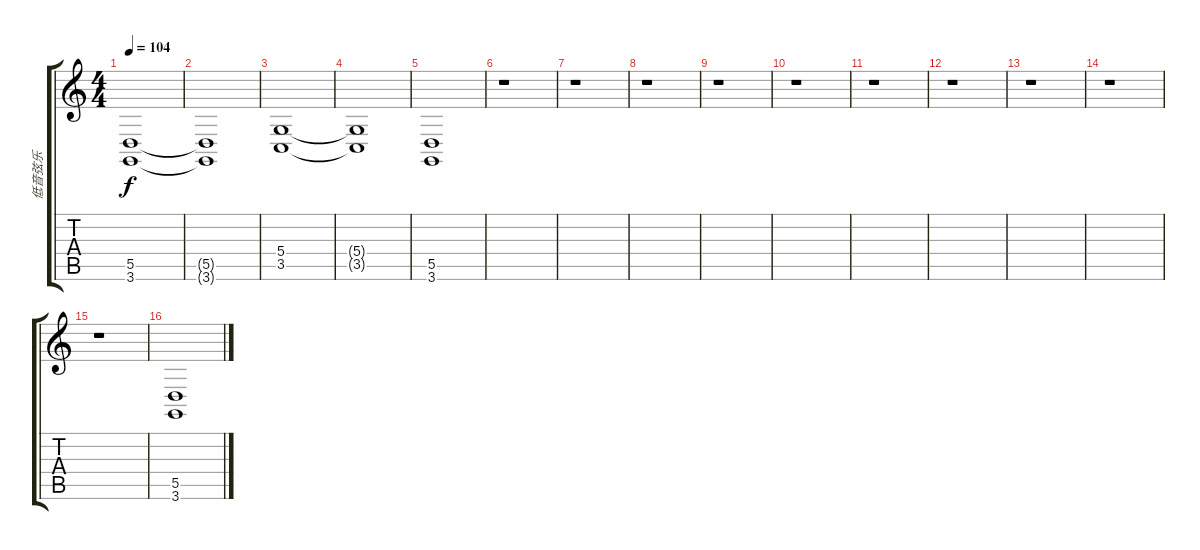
\track ("低音弦乐" "低音弦乐") {instrument stringensemble1}
\staff {score tabs}
\tuning (E4 B3 G3 D3 A2 E2) {hide}
\ts (4 4)
\tempo 104
\clef g2
\ks c
(5.5 3.6).1{dy f} |
(5.5{t} 3.6{t}).1 |
(5.4 3.5).1 |
(5.4{t} 3.5{t}).1 |
(5.5 3.6).1{volume 4} |
r.1 |
r.1 |
r.1 |
r.1 |
r.1 |
r.1 |
r.1 |
r.1 |
r.1 |
r.1 |
(5.5 3.6).1{volume 9}
